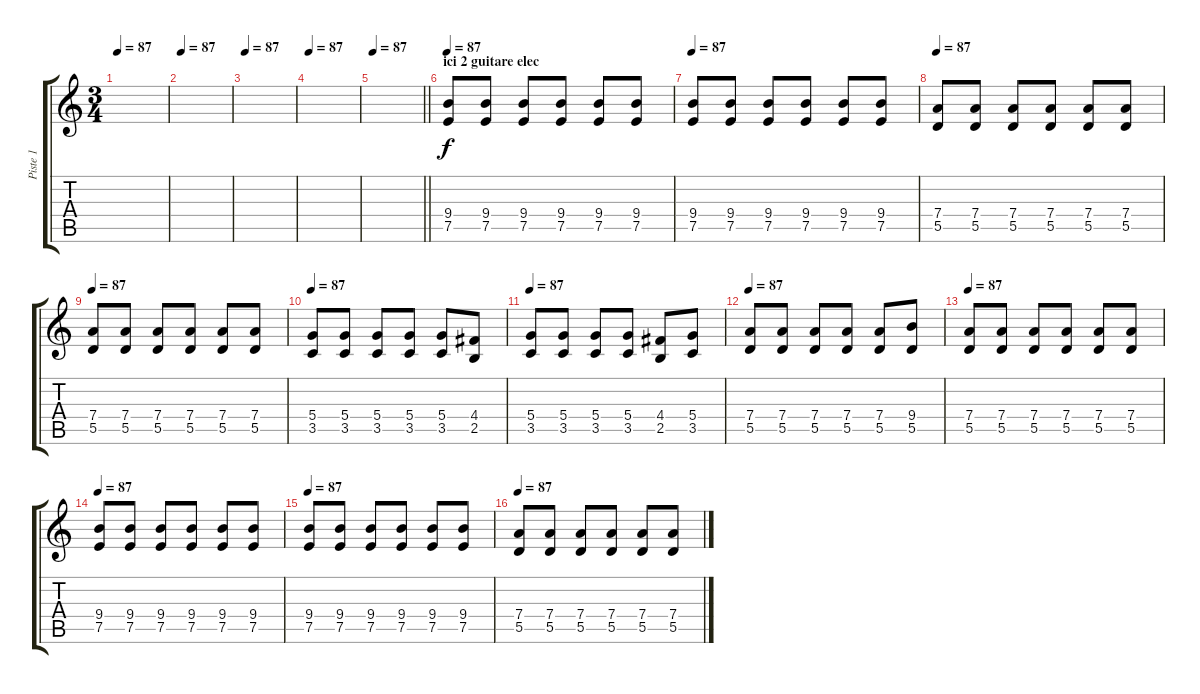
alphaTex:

\track ("Piste 1" "Piste 1") {instrument distortionguitar}
\staff {score tabs}
\tuning (E4 B3 G3 D3 A2 E2) {hide}
\ts (3 4)
\tempo 87
\clef g2
\ks c
|
\tempo 87
|
\tempo 87
|
\tempo 87
|
\tempo 87
\barLineRight lightlight
|
\section ("" "ici 2 guitare elec")
\tempo 87
(9.4 7.5).8 (9.4 7.5).8 (9.4 7.5).8 (9.4 7.5).8 (9.4 7.5).8 (9.4 7.5).8 |
\tempo 87
(9.4 7.5).8 (9.4 7.5).8 (9.4 7.5).8 (9.4 7.5).8 (9.4 7.5).8 (9.4 7.5).8 |
\tempo 87
(7.4 5.5).8 (7.4 5.5).8 (7.4 5.5).8 (7.4 5.5).8 (7.4 5.5).8 (7.4 5.5).8 |
\tempo 87
(7.4 5.5).8 (7.4 5.5).8 (7.4 5.5).8 (7.4 5.5).8 (7.4 5.5).8 (7.4 5.5).8 |
\tempo 87
(5.4 3.5).8 (5.4 3.5).8 (5.4 3.5).8 (5.4 3.5).8 (5.4 3.5).8 (4.4 2.5).8 |
\tempo 87
(5.4 3.5).8 (5.4 3.5).8 (5.4 3.5).8 (5.4 3.5).8 (4.4 2.5).8 (5.4 3.5).8 |
\tempo 87
(7.4 5.5).8 (7.4 5.5).8 (7.4 5.5).8 (7.4 5.5).8 (7.4 5.5).8 (9.4 5.5).8 |
\tempo 87
(7.4 5.5).8 (7.4 5.5).8 (7.4 5.5).8 (7.4 5.5).8 (7.4 5.5).8 (7.4 5.5).8 |
\tempo 87
(9.4 7.5).8 (9.4 7.5).8 (9.4 7.5).8 (9.4 7.5).8 (9.4 7.5).8 (9.4 7.5).8 |
\tempo 87
(9.4 7.5).8 (9.4 7.5).8 (9.4 7.5).8 (9.4 7.5).8 (9.4 7.5).8 (9.4 7.5).8 |
\tempo 87
(7.4 5.5).8 (7.4 5.5).8 (7.4 5.5).8 (7.4 5.5).8 (7.4 5.5).8 (7.4 5.5).8
